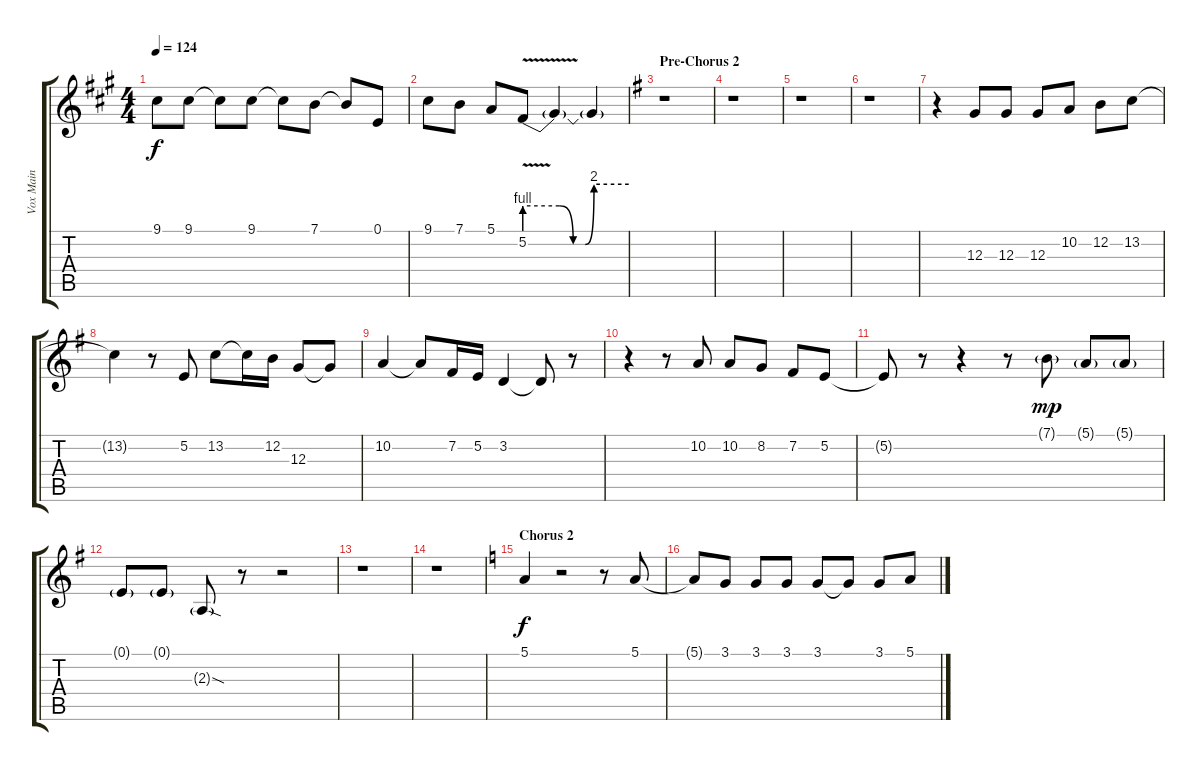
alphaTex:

\track ("Vox Main" "Vox Main") {instrument lead2sawtooth}
\staff {score tabs}
\tuning (E4 B3 G3 D3 A2 E2) {hide}
\ts (4 4)
\tempo 124
\clef g2
\ks a
9.1.8{dy f} 9.1.8 9.1{t}.8 9.1.8 9.1{t}.8 7.1.8 7.1{t}.8 0.1.8 |
9.1.8 7.1.8 5.1.8 5.2{be (custom 0 4 20 4 28 0 35 0 40 8 60 8) v}.8 5.2{t}.4 5.2{t}.4 |
\section ("" "Pre-Chorus 2")
\ks g
r.1 |
r.1 |
r.1 |
r.1 |
r.4 12.3.8 12.3.8 12.3.8 10.2.8 12.2.8 13.2.8 |
13.2{t}.4 r.8 5.2.8 13.2.8 13.2{t}.16 12.2.16 12.3.8 12.3{t}.8 |
10.2.4 10.2{t}.8 7.2.16 5.2.16 3.2.4 3.2{t}.8 r.8 |
r.4 r.8 10.2.8 10.2.8 8.2.8 7.2.8 5.2.8 |
5.2{t}.8 r.8 r.4 r.8 7.1{g}.8{dy mp} 5.1{g}.8 5.1{g}.8 |
0.1{g}.8 0.1{g}.8 2.3{sod g}.8 r.8 r.2 |
r.1 |
r.1 |
\section ("" "Chorus 2")
\ks aminor
5.1.4{dy f} r.2 r.8 5.1.8 |
5.1{t}.8 3.1.8 3.1.8 3.1.8 3.1.8 3.1{t}.8 3.1.8 5.1.8
